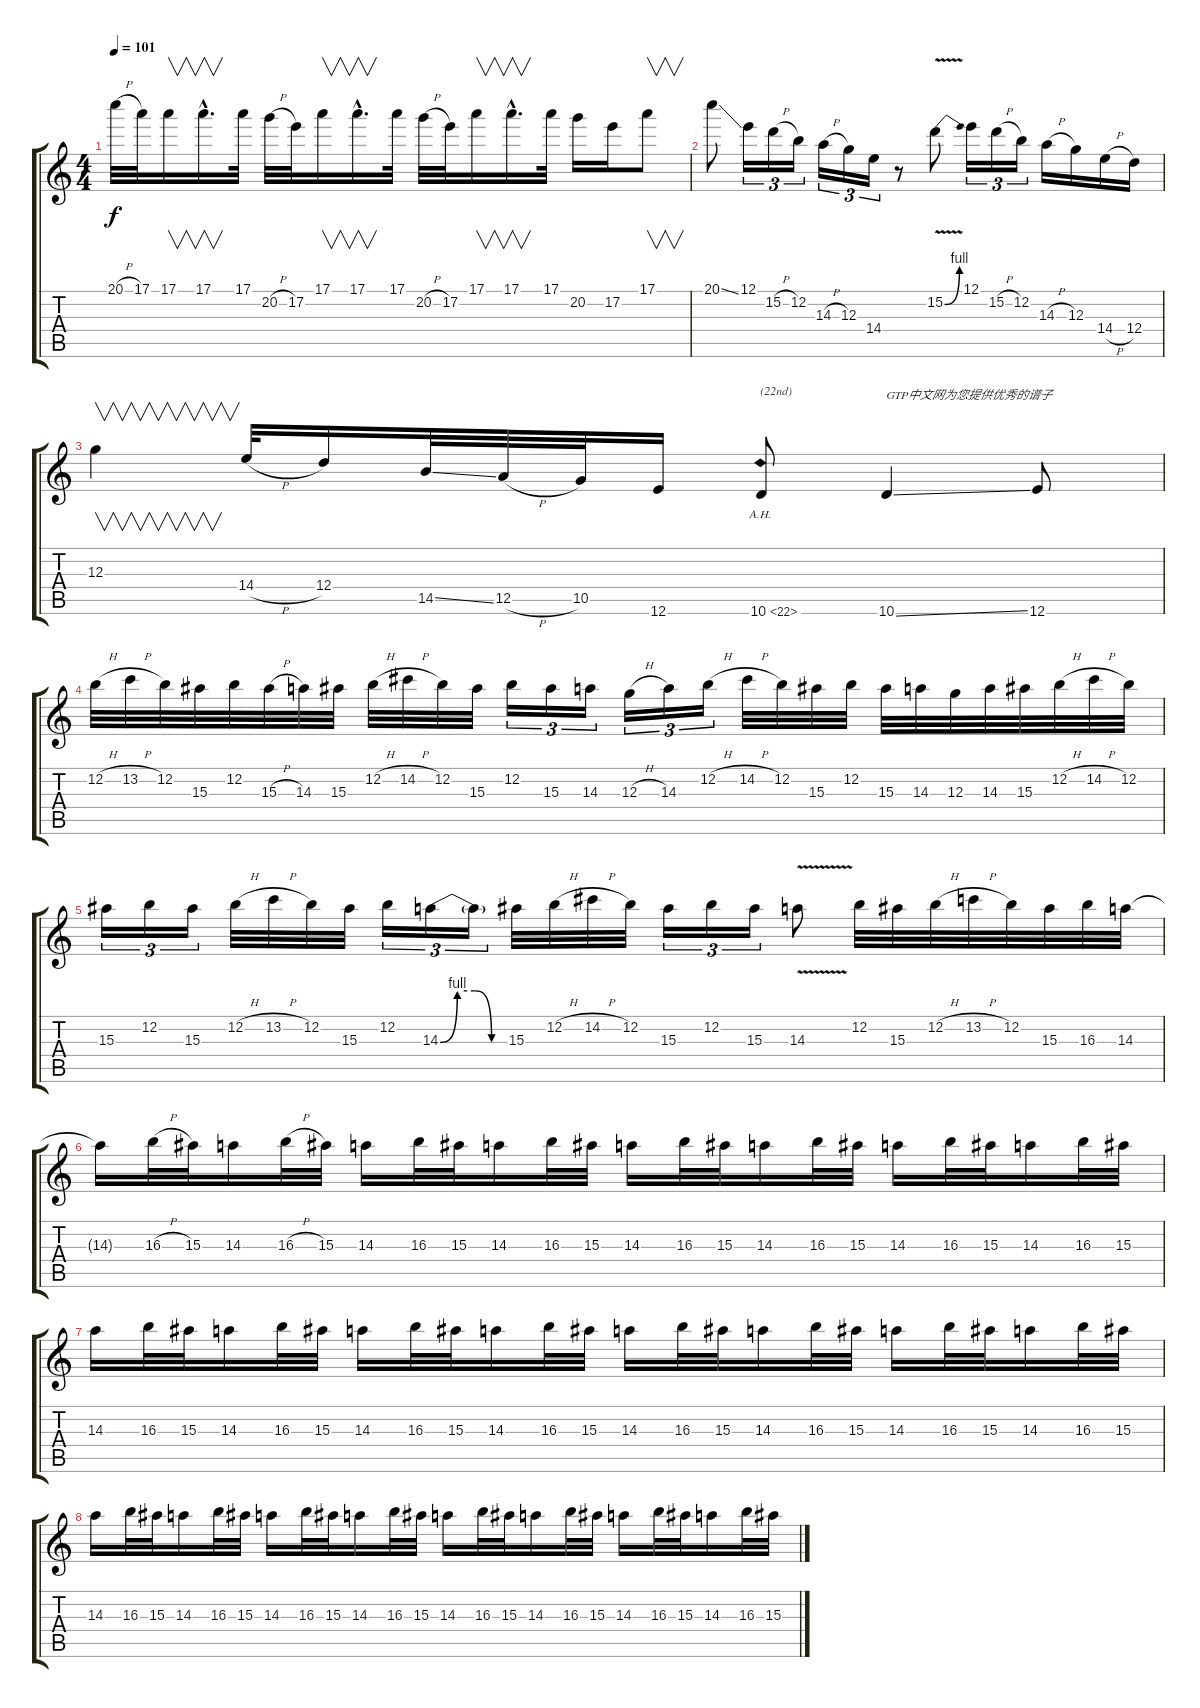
\track "" {instrument overdrivenguitar}
\staff {score tabs}
\tuning (E4 B3 G3 D3 A2 E2) {hide}
\ts (4 4)
\tempo 101
\clef g2
\ks c
20.1{h}.32{dy f} 17.1.32 17.1.16{v} 17.1{hac}.16{v d} 17.1.32 20.2{h}.32 17.2.32 17.1.16{v} 17.1{hac}.16{v d} 17.1.32 20.2{h}.32 17.2.32 17.1.16{v} 17.1{hac}.16{v d} 17.1.32 20.2.16 17.2.16 17.1.8{v} |
20.1{ss}.8 12.1.16{tu (3 2)} 15.2{h}.16{tu (3 2)} 12.2.16{tu (3 2)} 14.3{h}.16{tu (3 2)} 12.3.16{tu (3 2)} 14.4.16{tu (3 2)} r.8 15.2{be (bend 0 0 60 4) v}.8 12.1.16{tu (3 2)} 15.2{h}.16{tu (3 2)} 12.2.16{tu (3 2)} 14.3{h}.16 12.3.16 14.4{h}.16 12.4.16 |
12.3.4{v} 14.4{h}.32 12.4.16 14.5{ss}.32 12.5{h}.32 10.5.32 12.6.16 10.6{ah 12}.8{txt "(22nd)"} 10.6{ss}.4{txt "GTP中文网为您提供优秀的谱子"} 12.6.8 |
12.2{h}.32 13.2{h}.32 12.2.32 15.3.32 12.2.32 15.3{h}.32 14.3.32 15.3.32 12.2{h}.32 14.2{h}.32 12.2.32 15.3.32 12.2.16{tu (3 2)} 15.3.16{tu (3 2)} 14.3.16{tu (3 2)} 12.3{h}.16{tu (3 2)} 14.3.16{tu (3 2)} 12.2{h}.16{tu (3 2)} 14.2{h}.32 12.2.32 15.3.32 12.2.32 15.3.32 14.3.32 12.3.32 14.3.32 15.3.32 12.2{h}.32 14.2{h}.32 12.2.32 |
15.3.16{tu (3 2)} 12.2.16{tu (3 2)} 15.3.16{tu (3 2)} 12.2{h}.32 13.2{h}.32 12.2.32 15.3.32 12.2.16{tu (3 2)} 14.3{be (custom 0 0 15 4 30 4 45 0 60 0)}.16{tu (3 2)} 14.3{t}.16{tu (3 2)} 15.3.32 12.2{h}.32 14.2{h}.32 12.2.32 15.3.16{tu (3 2)} 12.2.16{tu (3 2)} 15.3.16{tu (3 2)} 14.3{v}.8 12.2.32 15.3.32 12.2{h}.32 13.2{h}.32 12.2.32 15.3.32 16.3.32 14.3.32 |
14.3{t}.16 16.3{h}.32 15.3.32 14.3.16 16.3{h}.32 15.3.32 14.3.16 16.3.32 15.3.32 14.3.16 16.3.32 15.3.32 14.3.16 16.3.32 15.3.32 14.3.16 16.3.32 15.3.32 14.3.16 16.3.32 15.3.32 14.3.16 16.3.32 15.3.32 |
14.3.16 16.3.32 15.3.32 14.3.16 16.3.32 15.3.32 14.3.16 16.3.32 15.3.32 14.3.16 16.3.32 15.3.32 14.3.16 16.3.32 15.3.32 14.3.16 16.3.32 15.3.32 14.3.16 16.3.32 15.3.32 14.3.16 16.3.32 15.3.32 |
14.3.16 16.3.32 15.3.32 14.3.16 16.3.32 15.3.32 14.3.16 16.3.32 15.3.32 14.3.16 16.3.32 15.3.32 14.3.16 16.3.32 15.3.32 14.3.16 16.3.32 15.3.32 14.3.16 16.3.32 15.3.32 14.3.16 16.3.32 15.3.32
